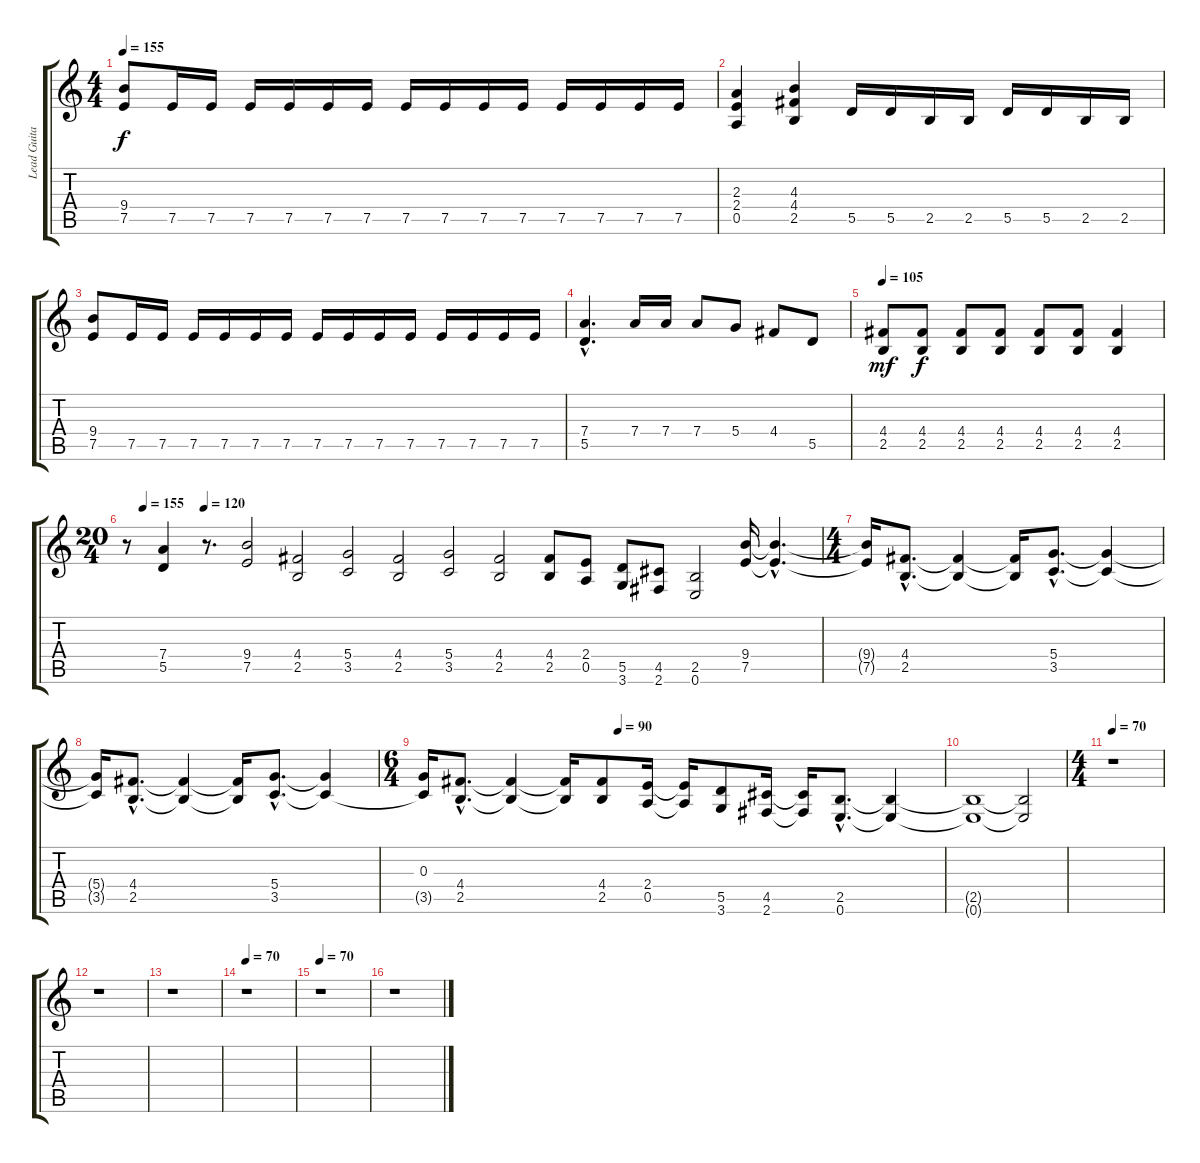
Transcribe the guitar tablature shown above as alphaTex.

\track ("Lead Guitar" "Lead Guita") {instrument distortionguitar}
\staff {score tabs}
\tuning (E4 B3 G3 D3 A2 E2) {hide}
\ts (4 4)
\tempo 155
\clef g2
\ks c
(9.4 7.5).8{dy f} 7.5.16 7.5.16 7.5.16 7.5.16 7.5.16 7.5.16 7.5.16 7.5.16 7.5.16 7.5.16 7.5.16 7.5.16 7.5.16 7.5.16 |
(2.3 2.4 0.5).4 (4.3 4.4 2.5).4 5.5.16 5.5.16 2.5.16 2.5.16 5.5.16 5.5.16 2.5.16 2.5.16 |
(9.4 7.5).8 7.5.16 7.5.16 7.5.16 7.5.16 7.5.16 7.5.16 7.5.16 7.5.16 7.5.16 7.5.16 7.5.16 7.5.16 7.5.16 7.5.16 |
(7.4{hac} 5.5{hac}).4{d} 7.4.16 7.4.16 7.4.8 5.4.8 4.4.8 5.5.8 |
\tempo 105
(4.4 2.5).8{dy mf} (4.4 2.5).8{dy f} (4.4 2.5).8 (4.4 2.5).8 (4.4 2.5).8 (4.4 2.5).8 (4.4 2.5).4 |
\ts (20 4)
\tempo (155 0.025)
\tempo (120 0.1125)
r.8 (7.4 5.5).4 r.8{d} (9.4 7.5).2 (4.4 2.5).2 (5.4 3.5).2 (4.4 2.5).2 (5.4 3.5).2 (4.4 2.5).2 (4.4 2.5).8 (2.4 0.5).8 (5.5 3.6).8 (4.5 2.6).8 (2.5 0.6).2 (9.4 7.5).16 (9.4{hac t} 7.5{hac t}).4{d} |
\ts (4 4)
(9.4{t} 7.5{t}).16 (4.4{hac} 2.5{hac}).8{d} (4.4{t} 2.5{t}).4 (4.4{t} 2.5{t}).16 (5.4{hac} 3.5{hac}).8{d} (5.4{t} 3.5{t}).4 |
(5.4{t} 3.5{t}).16 (4.4{hac} 2.5{hac}).8{d} (4.4{t} 2.5{t}).4 (4.4{t} 2.5{t}).16 (5.4{hac} 3.5{hac}).8{d} (5.4{t} 3.5{t}).4 |
\ts (6 4)
\tempo (90 0.375)
(0.3 3.5{t}).16 (4.4{hac} 2.5{hac}).8{d} (4.4{t} 2.5{t}).4 (4.4{t} 2.5{t}).16 (4.4 2.5).8 (2.4 0.5).16 (2.4{t} 0.5{t}).16 (5.5 3.6).8 (4.5 2.6).16 (4.5{t} 2.6{t}).16 (2.5{hac} 0.6{hac}).8{d} (2.5{t} 0.6{t}).4 |
(2.5{t} 0.6{t}).1 (2.5{t} 0.6{t}).2 |
\ts (4 4)
\tempo 70
r.1 |
r.1 |
r.1 |
\tempo 70
r.1 |
\tempo 70
r.1 |
r.1
